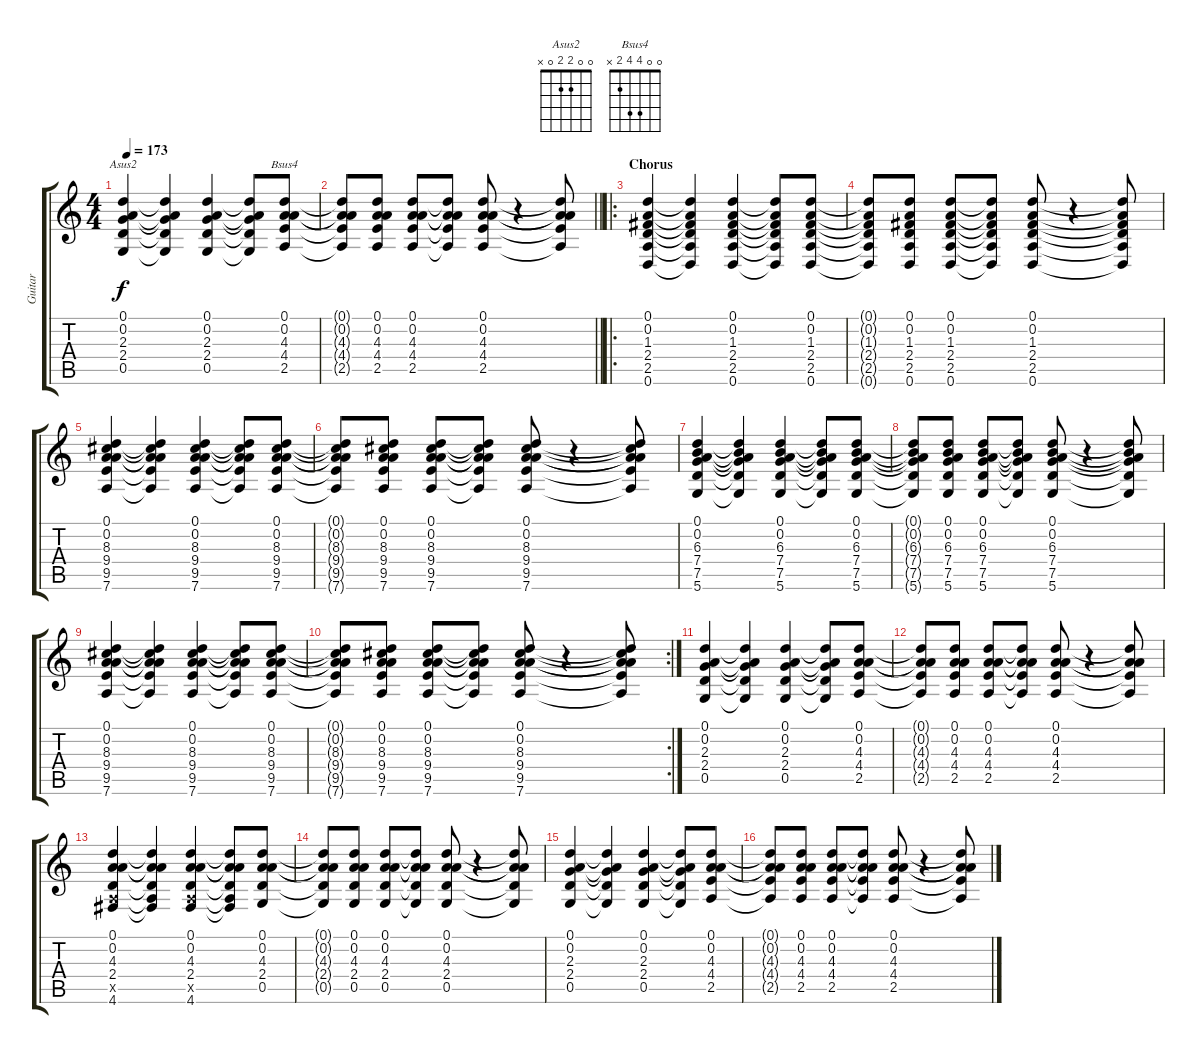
\track ("Guitar" "Guitar") {instrument electricguitarmuted}
\staff {score tabs}
\tuning (D4 A3 F3 C3 G2 D2) {hide}
\chord ("Asus2" 0 0 2 2 0 x)
\chord ("Bsus4" 0 0 4 4 2 x)
\ts (4 4)
\tempo 173
\clef g2
\ks c
(0.1 0.2 2.3 2.4 0.5).4{ch "Asus2" dy f} (0.1{t} 0.2{t} 2.3{t} 2.4{t} 0.5{t}).4 (0.1 0.2 2.3 2.4 0.5).4 (0.1{t} 0.2{t} 2.3{t} 2.4{t} 0.5{t}).8 (0.1 0.2 4.3 4.4 2.5).8{ch "Bsus4"} |
\barLineRight lightlight
(0.1{t} 0.2{t} 4.3{t} 4.4{t} 2.5{t}).8 (0.1 0.2 4.3 4.4 2.5).8 (0.1 0.2 4.3 4.4 2.5).8 (0.1{t} 0.2{t} 4.3{t} 4.4{t} 2.5{t}).8 (0.1 0.2 4.3 4.4 2.5).8 r.4 (0.1{t} 0.2{t} 4.3{t} 4.4{t} 2.5{t}).8 |
\ro
\section ("" "Chorus")
(0.1 0.2 1.3 2.4 2.5 0.6).4 (0.1{t} 0.2{t} 1.3{t} 2.4{t} 2.5{t} 0.6{t}).4 (0.1 0.2 1.3 2.4 2.5 0.6).4 (0.1{t} 0.2{t} 1.3{t} 2.4{t} 2.5{t} 0.6{t}).8 (0.1 0.2 1.3 2.4 2.5 0.6).8 |
(0.1{t} 0.2{t} 1.3{t} 2.4{t} 2.5{t} 0.6{t}).8 (0.1 0.2 1.3 2.4 2.5 0.6).8 (0.1 0.2 1.3 2.4 2.5 0.6).8 (0.1{t} 0.2{t} 1.3{t} 2.4{t} 2.5{t} 0.6{t}).8 (0.1 0.2 1.3 2.4 2.5 0.6).8 r.4 (0.1{t} 0.2{t} 1.3{t} 2.4{t} 2.5{t} 0.6{t}).8 |
(0.1 0.2 8.3 9.4 9.5 7.6).4 (0.1{t} 0.2{t} 8.3{t} 9.4{t} 9.5{t} 7.6{t}).4 (0.1 0.2 8.3 9.4 9.5 7.6).4 (0.1{t} 0.2{t} 8.3{t} 9.4{t} 9.5{t} 7.6{t}).8 (0.1 0.2 8.3 9.4 9.5 7.6).8 |
(0.1{t} 0.2{t} 8.3{t} 9.4{t} 9.5{t} 7.6{t}).8 (0.1 0.2 8.3 9.4 9.5 7.6).8 (0.1 0.2 8.3 9.4 9.5 7.6).8 (0.1{t} 0.2{t} 8.3{t} 9.4{t} 9.5{t} 7.6{t}).8 (0.1 0.2 8.3 9.4 9.5 7.6).8 r.4 (0.1{t} 0.2{t} 8.3{t} 9.4{t} 9.5{t} 7.6{t}).8 |
(0.1 0.2 6.3 7.4 7.5 5.6).4 (0.1{t} 0.2{t} 6.3{t} 7.4{t} 7.5{t} 5.6{t}).4 (0.1 0.2 6.3 7.4 7.5 5.6).4 (0.1{t} 0.2{t} 6.3{t} 7.4{t} 7.5{t} 5.6{t}).8 (0.1 0.2 6.3 7.4 7.5 5.6).8 |
(0.1{t} 0.2{t} 6.3{t} 7.4{t} 7.5{t} 5.6{t}).8 (0.1 0.2 6.3 7.4 7.5 5.6).8 (0.1 0.2 6.3 7.4 7.5 5.6).8 (0.1{t} 0.2{t} 6.3{t} 7.4{t} 7.5{t} 5.6{t}).8 (0.1 0.2 6.3 7.4 7.5 5.6).8 r.4 (0.1{t} 0.2{t} 6.3{t} 7.4{t} 7.5{t} 5.6{t}).8 |
(0.1 0.2 8.3 9.4 9.5 7.6).4 (0.1{t} 0.2{t} 8.3{t} 9.4{t} 9.5{t} 7.6{t}).4 (0.1 0.2 8.3 9.4 9.5 7.6).4 (0.1{t} 0.2{t} 8.3{t} 9.4{t} 9.5{t} 7.6{t}).8 (0.1 0.2 8.3 9.4 9.5 7.6).8 |
\rc 2
(0.1{t} 0.2{t} 8.3{t} 9.4{t} 9.5{t} 7.6{t}).8 (0.1 0.2 8.3 9.4 9.5 7.6).8 (0.1 0.2 8.3 9.4 9.5 7.6).8 (0.1{t} 0.2{t} 8.3{t} 9.4{t} 9.5{t} 7.6{t}).8 (0.1 0.2 8.3 9.4 9.5 7.6).8 r.4 (0.1{t} 0.2{t} 8.3{t} 9.4{t} 9.5{t} 7.6{t}).8 |
(0.1 0.2 2.3 2.4 0.5).4 (0.1{t} 0.2{t} 2.3{t} 2.4{t} 0.5{t}).4 (0.1 0.2 2.3 2.4 0.5).4 (0.1{t} 0.2{t} 2.3{t} 2.4{t} 0.5{t}).8 (0.1 0.2 4.3 4.4 2.5).8 |
(0.1{t} 0.2{t} 4.3{t} 4.4{t} 2.5{t}).8 (0.1 0.2 4.3 4.4 2.5).8 (0.1 0.2 4.3 4.4 2.5).8 (0.1{t} 0.2{t} 4.3{t} 4.4{t} 2.5{t}).8 (0.1 0.2 4.3 4.4 2.5).8 r.4 (0.1{t} 0.2{t} 4.3{t} 4.4{t} 2.5{t}).8 |
(0.1 0.2 4.3 2.4 2.5{x} 4.6).4 (0.1{t} 0.2{t} 4.3{t} 2.4{t} 2.5{t} 4.6{t}).4 (0.1 0.2 4.3 2.4 2.5{x} 4.6).4 (0.1{t} 0.2{t} 4.3{t} 2.4{t} 2.5{t} 4.6{t}).8 (0.1 0.2 4.3 2.4 0.5).8 |
(0.1{t} 0.2{t} 4.3{t} 2.4{t} 0.5{t}).8 (0.1 0.2 4.3 2.4 0.5).8 (0.1 0.2 4.3 2.4 0.5).8 (0.1{t} 0.2{t} 4.3{t} 2.4{t} 0.5{t}).8 (0.1 0.2 4.3 2.4 0.5).8 r.4 (0.1{t} 0.2{t} 4.3{t} 2.4{t} 0.5{t}).8 |
(0.1 0.2 2.3 2.4 0.5).4 (0.1{t} 0.2{t} 2.3{t} 2.4{t} 0.5{t}).4 (0.1 0.2 2.3 2.4 0.5).4 (0.1{t} 0.2{t} 2.3{t} 2.4{t} 0.5{t}).8 (0.1 0.2 4.3 4.4 2.5).8 |
(0.1{t} 0.2{t} 4.3{t} 4.4{t} 2.5{t}).8 (0.1 0.2 4.3 4.4 2.5).8 (0.1 0.2 4.3 4.4 2.5).8 (0.1{t} 0.2{t} 4.3{t} 4.4{t} 2.5{t}).8 (0.1 0.2 4.3 4.4 2.5).8 r.4 (0.1{t} 0.2{t} 4.3{t} 4.4{t} 2.5{t}).8
